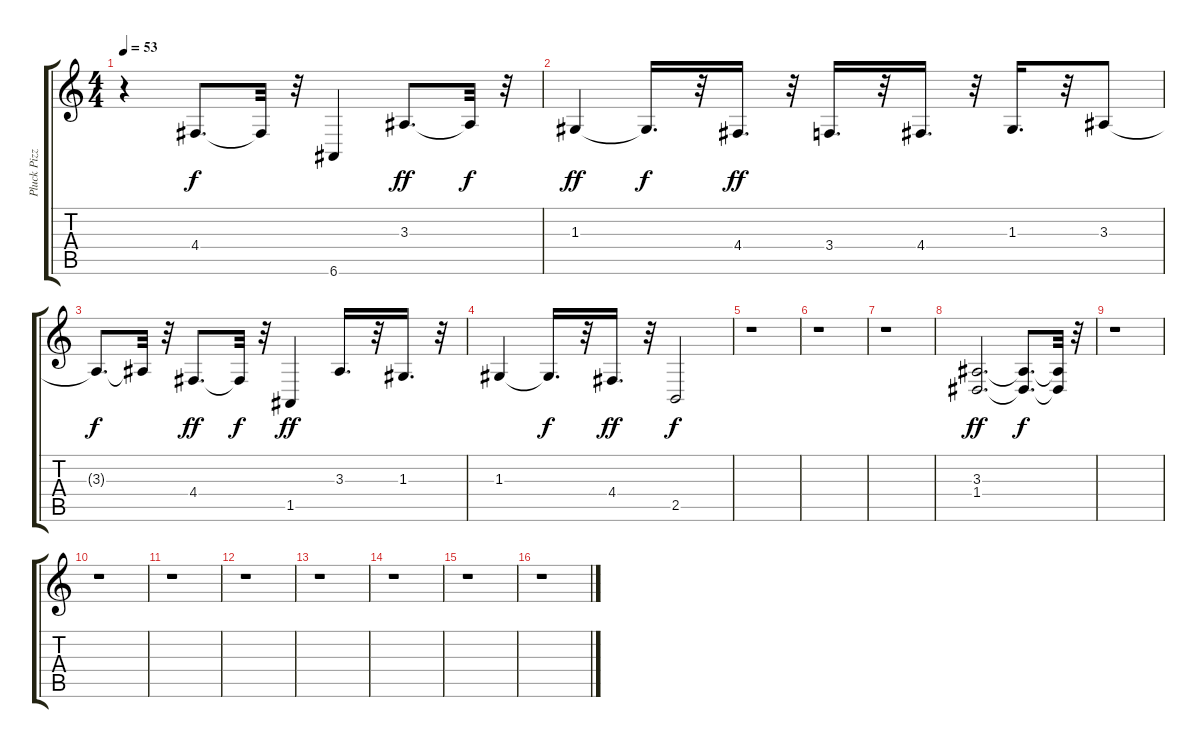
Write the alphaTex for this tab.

\track ("Pluck Pizzicato 1" "Pluck Pizz") {instrument pizzicatostrings}
\staff {score tabs}
\tuning (E4 B3 G3 D3 A2 E2) {hide}
\ts (4 4)
\tempo 53
\clef g2
\ks c
r.4{dy f} 4.4.8{d} 4.4{t}.32 r.32 6.6.4 3.3.8{d dy ff} 3.3{t}.32{dy f} r.32 |
1.3.4{dy ff} 1.3{t}.16{d dy f} r.32 4.4.16{d dy ff} r.32 3.4.16{d} r.32 4.4.16{d} r.32 1.3.16{d} r.32 3.3.8 |
3.3{t}.8{d dy f} 3.3{t}.32 r.32 4.4.8{d dy ff} 4.4{t}.32{dy f} r.32 1.5.4{dy ff} 3.3.16{d} r.32 1.3.16{d} r.32 |
1.3.4 1.3{t}.16{d dy f} r.32 4.4.16{d dy ff} r.32 2.5.2{dy f} |
r.1 |
r.1 |
r.1 |
(3.3 1.4).2{d dy ff} (3.3{t} 1.4{t}).8{d dy f} (3.3{t} 1.4{t}).32 r.32 |
r.1 |
r.1 |
r.1 |
r.1 |
r.1 |
r.1 |
r.1 |
r.1
